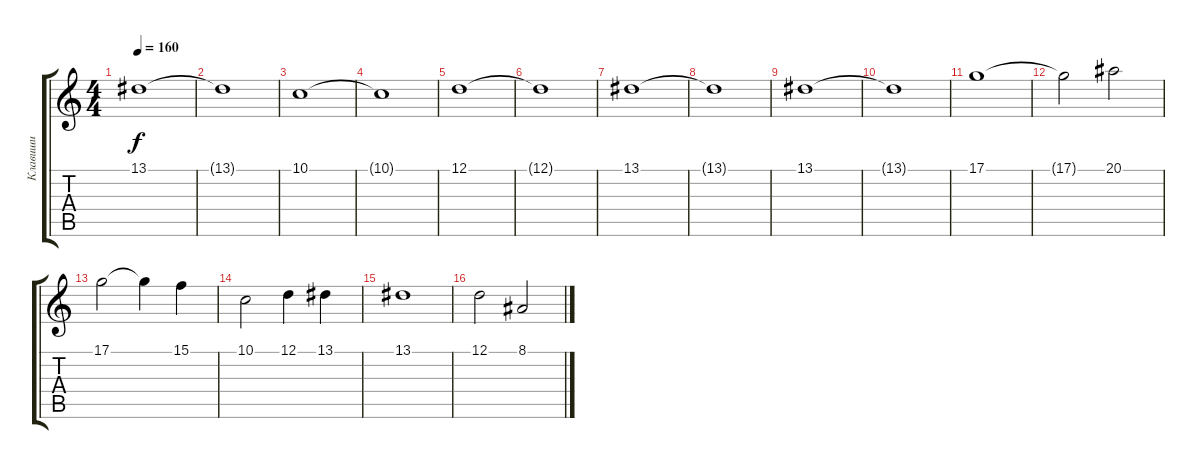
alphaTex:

\track ("Клавиши" "Клавиши") {instrument fx7echoes}
\staff {score tabs}
\tuning (D4 A3 F3 C3 G2 C2) {hide}
\ts (4 4)
\tempo 160
\clef g2
\ks c
13.1.1{dy f} |
13.1{t}.1 |
10.1.1 |
10.1{t}.1 |
12.1.1 |
12.1{t}.1 |
13.1.1 |
13.1{t}.1 |
13.1.1 |
13.1{t}.1 |
17.1.1 |
17.1{t}.2 20.1.2 |
17.1.2 17.1{t}.4 15.1.4 |
10.1.2 12.1.4 13.1.4 |
13.1.1 |
12.1.2 8.1.2
